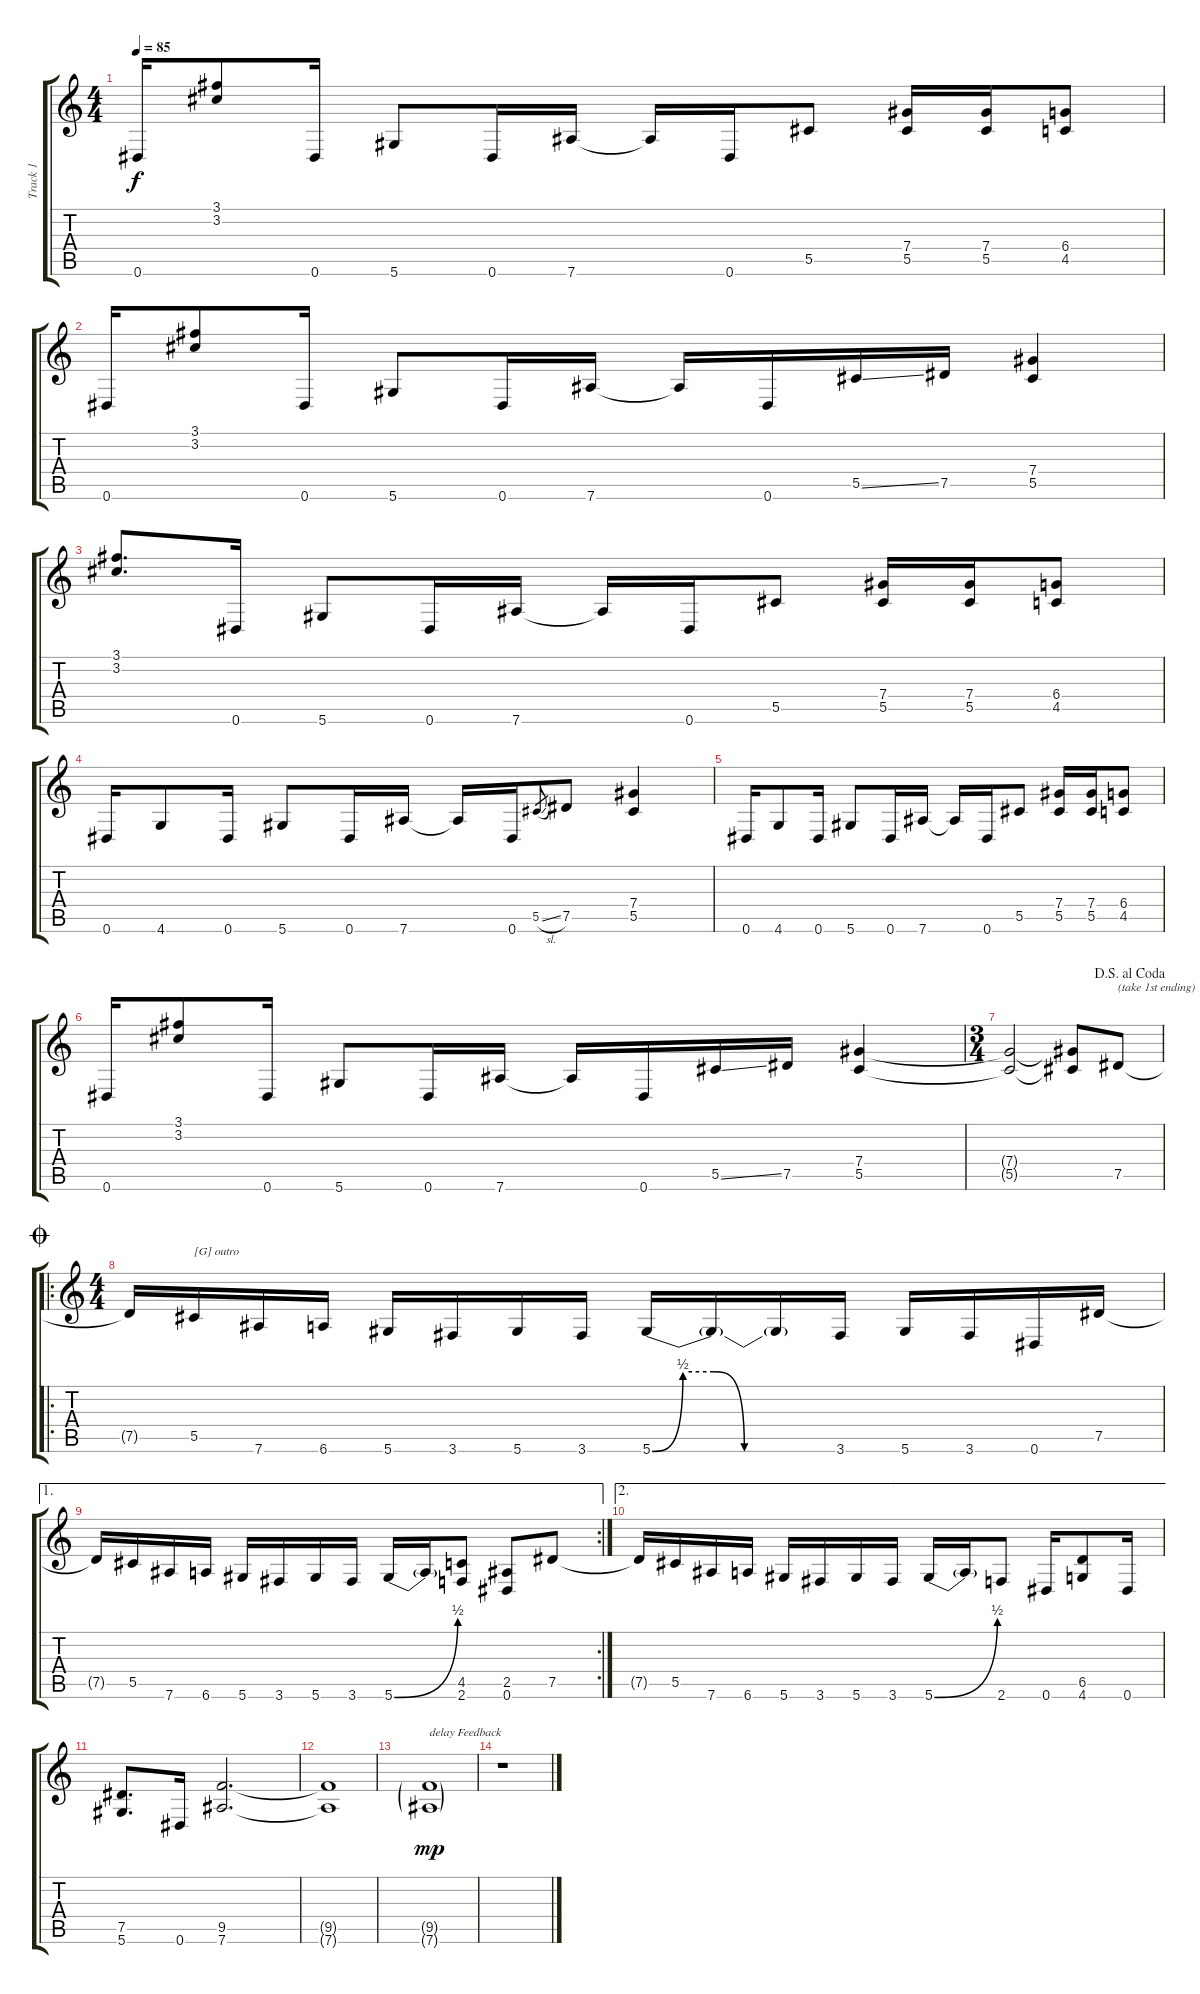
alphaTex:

\track ("Track 1" "Track 1") {instrument overdrivenguitar}
\staff {score tabs}
\tuning (Eb4 Bb3 Gb3 Db3 Ab2 Eb2) {hide}
\ts (4 4)
\tempo 85
\clef g2
\ks c
0.6.16{dy f} (3.1 3.2).8 0.6.16 5.6.8 0.6.16 7.6.16 7.6{t}.16 0.6.16 5.5.8 (7.4 5.5).16 (7.4 5.5).16 (6.4 4.5).8 |
0.6.16 (3.1 3.2).8 0.6.16 5.6.8 0.6.16 7.6.16 7.6{t}.16 0.6.16 5.5{ss}.16 7.5.16 (7.4 5.5).4 |
(3.1 3.2).8{d} 0.6.16 5.6.8 0.6.16 7.6.16 7.6{t}.16 0.6.16 5.5.8 (7.4 5.5).16 (7.4 5.5).16 (6.4 4.5).8 |
0.6.16 4.6.8 0.6.16 5.6.8 0.6.16 7.6.16 7.6{t}.16 0.6.16 5.5{sl}.8{gr} 7.5.8 (7.4 5.5).4 |
0.6.16 4.6.8 0.6.16 5.6.8 0.6.16 7.6.16 7.6{t}.16 0.6.16 5.5.8 (7.4 5.5).16 (7.4 5.5).16 (6.4 4.5).8 |
0.6.16 (3.1 3.2).8 0.6.16 5.6.8 0.6.16 7.6.16 7.6{t}.16 0.6.16 5.5{ss}.16 7.5.16 (7.4 5.5).4 |
\ts (3 4)
\jump dalsegnoalcoda
(7.4{t} 5.5{t}).2 (7.4{t} 5.5{t}).8 7.5.8{txt "(take 1st ending)"} |
\ro
\ts (4 4)
\jump coda
7.5{t}.16 5.5.16{txt "[G] outro"} 7.6.16 6.6.16 5.6.16 3.6.16 5.6.16 3.6.16 5.6{be (custom 0 0 10 2 20 2 30 0 60 0)}.16 5.6{t}.16 5.6{t}.16 3.6.16 5.6.16 3.6.16 0.6.16 7.5.16 |
\ae 1
\rc 2
7.5{t}.16 5.5.16 7.6.16 6.6.16 5.6.16 3.6.16 5.6.16 3.6.16 5.6{be (bend 0 0 60 2)}.16 5.6{t}.16 (4.5 2.6).8 (2.5 0.6).8 7.5.8 |
\ae 2
7.5{t}.16 5.5.16 7.6.16 6.6.16 5.6.16 3.6.16 5.6.16 3.6.16 5.6{be (bend 0 0 60 2)}.16 5.6{t}.16 2.6.8 0.6.16 (6.5 4.6).8 0.6.16 |
(7.5 5.6).8{d} 0.6.16 (9.5 7.6).2{d} |
(9.5{t} 7.6{t}).1 |
(9.5{g} 7.6{g}).1{txt "delay Feedback" dy mp} |
r.1
